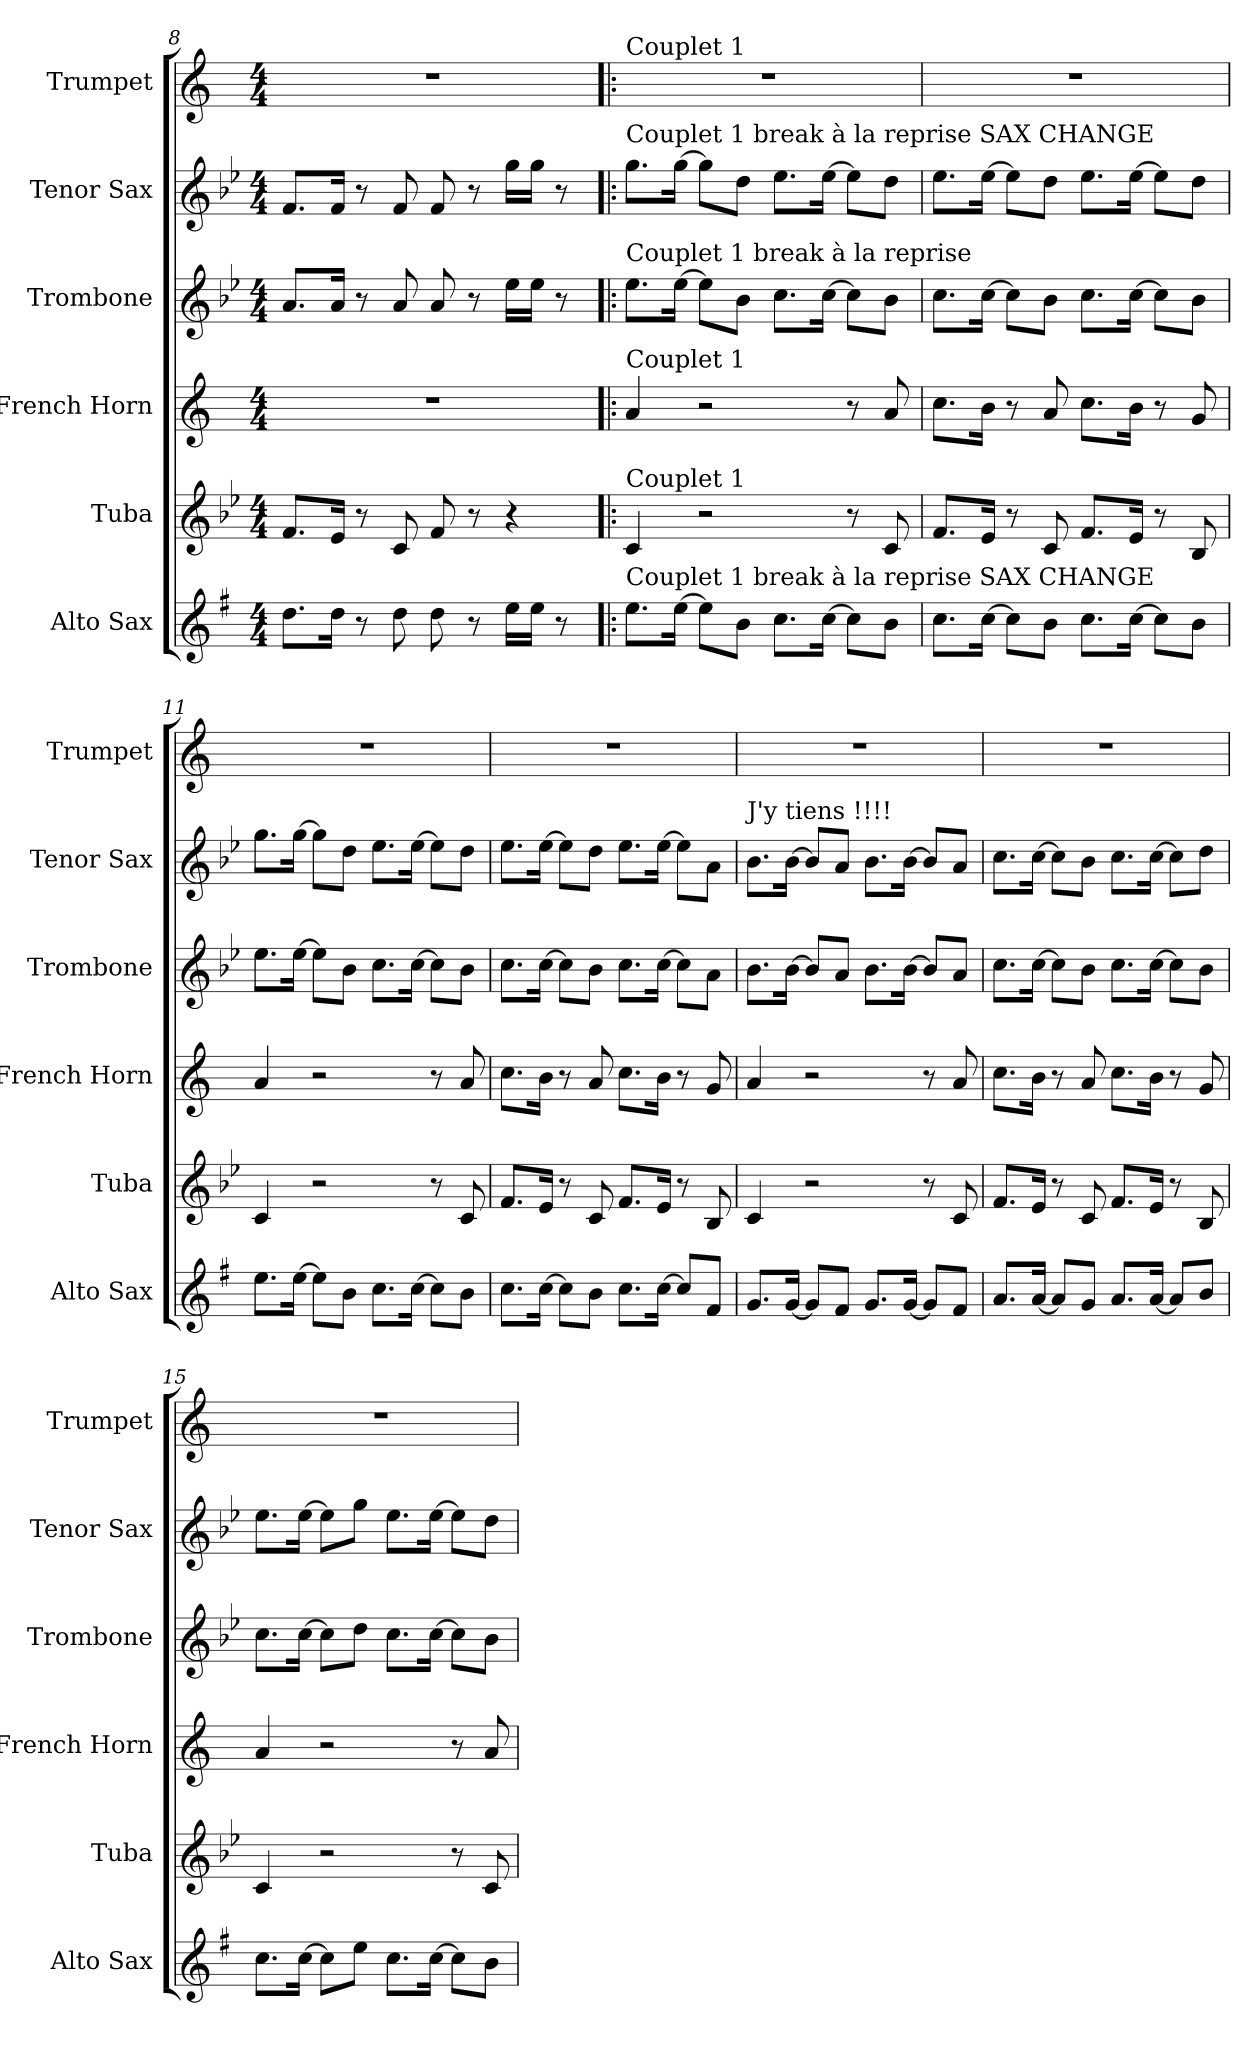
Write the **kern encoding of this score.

**kern	**kern	**kern	**kern	**kern	**kern
*part6	*part5	*part4	*part3	*part2	*part1
*staff6	*staff5	*staff4	*staff3	*staff2	*staff1
*I"Alto Sax	*I"Tuba	*I"French Horn	*I"Trombone	*I"Tenor Sax	*I"Trumpet
*I'Alto Sax	*I'Tuba	*I'French Horn	*I'Trombone	*I'Tenor Sax	*I'Trumpet
*clefG2	*clefG2	*clefG2	*clefG2	*clefG2	*clefG2
*ITrd5c9	*ITrd15c26	*ITrd4c7	*ITrd8c14	*ITrd8c14	*ITrd1c2
*k[b-e-]	*k[b-e-]	*k[b-]	*k[b-e-]	*k[b-e-]	*k[b-e-]
*M4/4	*M4/4	*M4/4	*M4/4	*M4/4	*M4/4
=8	=8	=8	=8	=8	=8
8.fL	8.FFL	1r	8.AL	8.FL	1r
16fJk	16EE-Jk	.	16AJk	16FJk	.
8r	8r	.	8r	8r	.
8f	8CC	.	8A	8F	.
8f	8FF	.	8A	8F	.
8r	8r	.	8r	8r	.
16gLL	4r	.	16e-LL	16gLL	.
16gJJ	.	.	16e-JJ	16gJJ	.
8r	.	.	8r	8r	.
=9!|:	=9!|:	=9!|:	=9!|:	=9!|:	=9!|:
!	!	!	!	!	!LO:TX:a:t=Couplet 1
!	!	!	!	!LO:TX:a:t=Couplet 1 break à la reprise SAX CHANGE	!
!	!	!	!LO:TX:a:t=Couplet 1 break à la reprise	!	!
!	!	!LO:TX:a:t=Couplet 1	!	!	!
!	!LO:TX:a:t=Couplet 1	!	!	!	!
!LO:TX:a:t=Couplet 1 break à la reprise SAX CHANGE	!	!	!	!	!
8.gL	4CC	4d	8.e-L	8.gL	1r
[16gJk	.	.	[16e-Jk	[16gJk	.
8gL]	2r	2r	8e-L]	8gL]	.
8dJ	.	.	8B-J	8dJ	.
8.e-L	.	.	8.cL	8.e-L	.
[16e-Jk	.	.	[16cJk	[16e-Jk	.
8e-L]	8r	8r	8cL]	8e-L]	.
8dJ	8CC	8d	8B-J	8dJ	.
=10	=10	=10	=10	=10	=10
8.e-L	8.FFL	8.fL	8.cL	8.e-L	1r
[16e-Jk	16EE-Jk	16eJk	[16cJk	[16e-Jk	.
8e-L]	8r	8r	8cL]	8e-L]	.
8dJ	8CC	8d	8B-J	8dJ	.
8.e-L	8.FFL	8.fL	8.cL	8.e-L	.
[16e-Jk	16EE-Jk	16eJk	[16cJk	[16e-Jk	.
8e-L]	8r	8r	8cL]	8e-L]	.
8dJ	8BBB-	8c	8B-J	8dJ	.
=11	=11	=11	=11	=11	=11
8.gL	4CC	4d	8.e-L	8.gL	1r
[16gJk	.	.	[16e-Jk	[16gJk	.
8gL]	2r	2r	8e-L]	8gL]	.
8dJ	.	.	8B-J	8dJ	.
8.e-L	.	.	8.cL	8.e-L	.
[16e-Jk	.	.	[16cJk	[16e-Jk	.
8e-L]	8r	8r	8cL]	8e-L]	.
8dJ	8CC	8d	8B-J	8dJ	.
=12	=12	=12	=12	=12	=12
8.e-L	8.FFL	8.fL	8.cL	8.e-L	1r
[16e-Jk	16EE-Jk	16eJk	[16cJk	[16e-Jk	.
8e-L]	8r	8r	8cL]	8e-L]	.
8dJ	8CC	8d	8B-J	8dJ	.
8.e-L	8.FFL	8.fL	8.cL	8.e-L	.
[16e-Jk	16EE-Jk	16eJk	[16cJk	[16e-Jk	.
8e-L]	8r	8r	8cL]	8e-L]	.
8AJ	8BBB-	8c	8AJ	8AJ	.
=13	=13	=13	=13	=13	=13
!	!	!	!	!LO:TX:a:t=J'y tiens !!!!	!
8.B-L	4CC	4d	8.B-L	8.B-L	1r
[16B-Jk	.	.	[16B-Jk	[16B-Jk	.
8B-L]	2r	2r	8B-L]	8B-L]	.
8AJ	.	.	8AJ	8AJ	.
8.B-L	.	.	8.B-L	8.B-L	.
[16B-Jk	.	.	[16B-Jk	[16B-Jk	.
8B-L]	8r	8r	8B-L]	8B-L]	.
8AJ	8CC	8d	8AJ	8AJ	.
=14	=14	=14	=14	=14	=14
8.cL	8.FFL	8.fL	8.cL	8.cL	1r
[16cJk	16EE-Jk	16eJk	[16cJk	[16cJk	.
8cL]	8r	8r	8cL]	8cL]	.
8B-J	8CC	8d	8B-J	8B-J	.
8.cL	8.FFL	8.fL	8.cL	8.cL	.
[16cJk	16EE-Jk	16eJk	[16cJk	[16cJk	.
8cL]	8r	8r	8cL]	8cL]	.
8dJ	8BBB-	8c	8B-J	8dJ	.
=15	=15	=15	=15	=15	=15
8.e-L	4CC	4d	8.cL	8.e-L	1r
[16e-Jk	.	.	[16cJk	[16e-Jk	.
8e-L]	2r	2r	8cL]	8e-L]	.
8gJ	.	.	8dJ	8gJ	.
8.e-L	.	.	8.cL	8.e-L	.
[16e-Jk	.	.	[16cJk	[16e-Jk	.
8e-L]	8r	8r	8cL]	8e-L]	.
8dJ	8CC	8d	8B-J	8dJ	.
=	=	=	=	=	=
*-	*-	*-	*-	*-	*-
